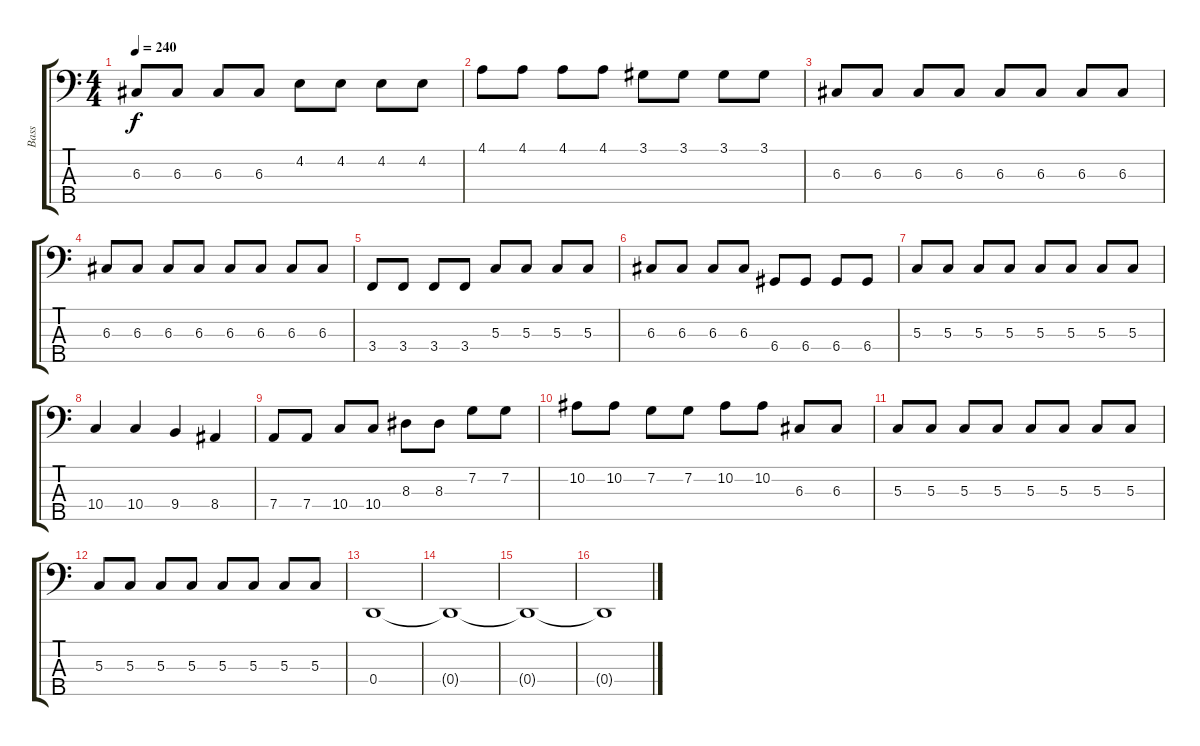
\track ("Bass" "Bass") {instrument electricbasspick}
\staff {score tabs}
\tuning (F2 C2 G1 D1 A0) {hide}
\ts (4 4)
\tempo 240
\clef f4
\ks c
6.3.8{dy f} 6.3.8 6.3.8 6.3.8 4.2.8 4.2.8 4.2.8 4.2.8 |
4.1.8 4.1.8 4.1.8 4.1.8 3.1.8 3.1.8 3.1.8 3.1.8 |
6.3.8 6.3.8 6.3.8 6.3.8 6.3.8 6.3.8 6.3.8 6.3.8 |
6.3.8 6.3.8 6.3.8 6.3.8 6.3.8 6.3.8 6.3.8 6.3.8 |
3.4.8 3.4.8 3.4.8 3.4.8 5.3.8 5.3.8 5.3.8 5.3.8 |
6.3.8 6.3.8 6.3.8 6.3.8 6.4.8 6.4.8 6.4.8 6.4.8 |
5.3.8 5.3.8 5.3.8 5.3.8 5.3.8 5.3.8 5.3.8 5.3.8 |
10.4.4 10.4.4 9.4.4 8.4.4 |
7.4.8 7.4.8 10.4.8 10.4.8 8.3.8 8.3.8 7.2.8 7.2.8 |
10.2.8 10.2.8 7.2.8 7.2.8 10.2.8 10.2.8 6.3.8 6.3.8 |
5.3.8 5.3.8 5.3.8 5.3.8 5.3.8 5.3.8 5.3.8 5.3.8 |
5.3.8 5.3.8 5.3.8 5.3.8 5.3.8 5.3.8 5.3.8 5.3.8 |
0.4.1 |
0.4{t}.1 |
0.4{t}.1 |
0.4{t}.1
